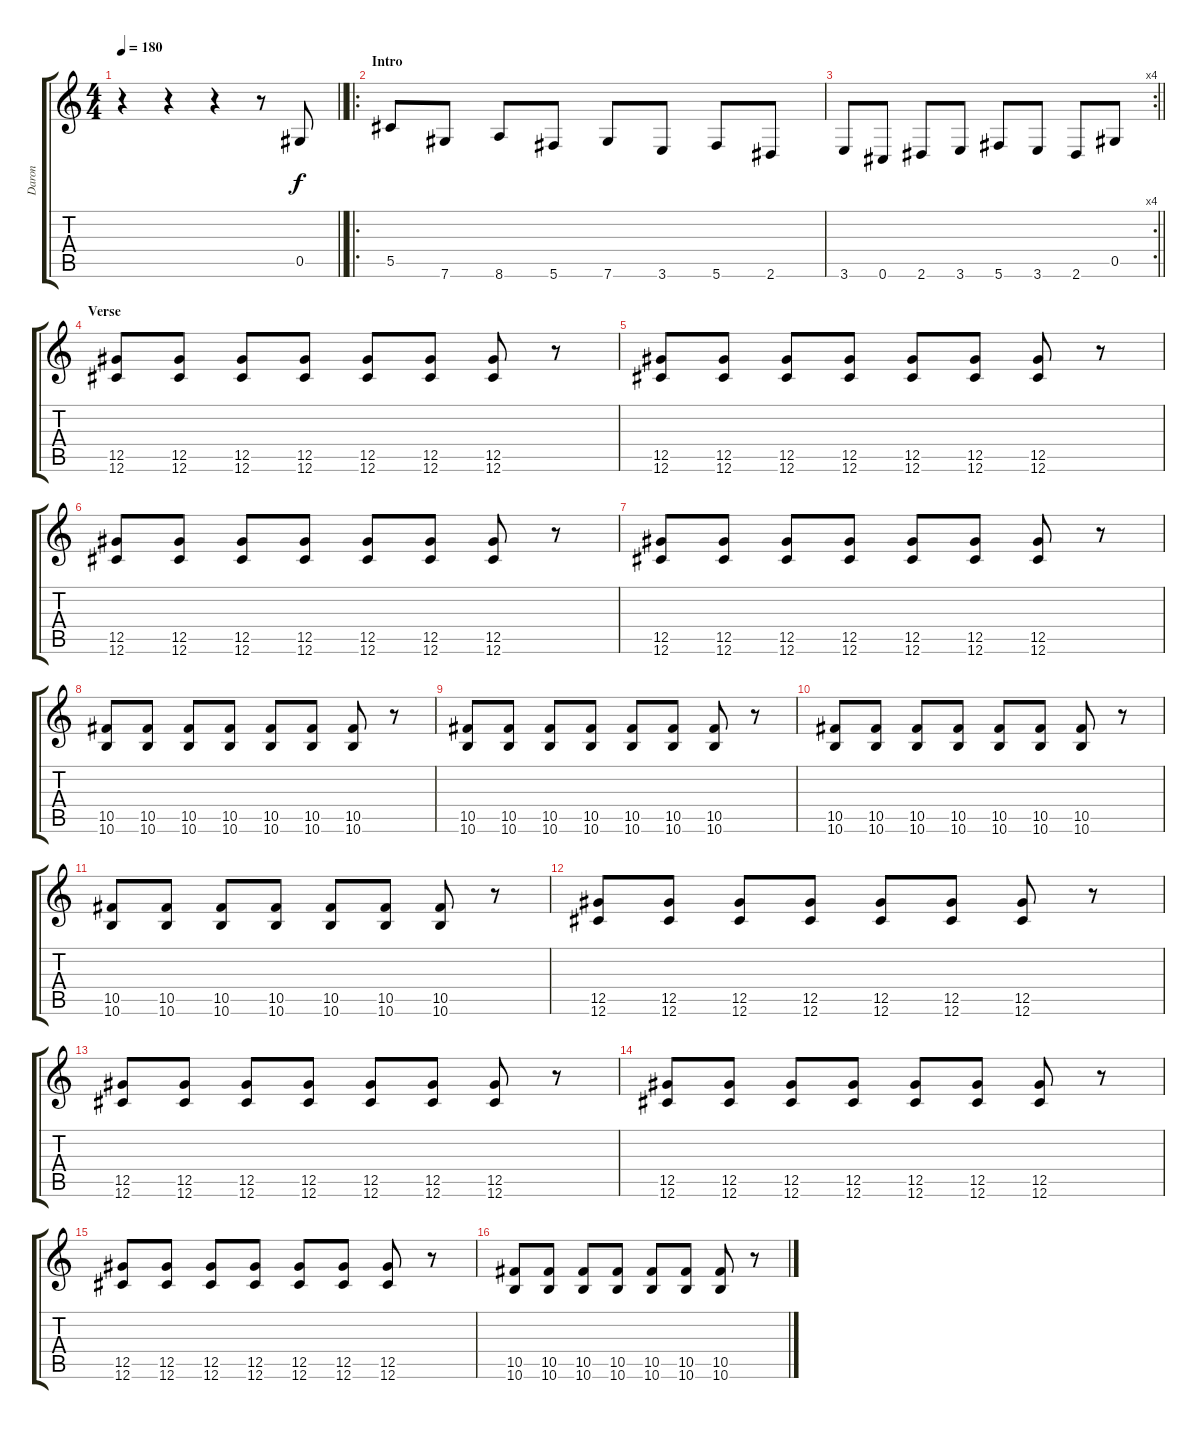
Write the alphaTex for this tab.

\track ("Daron" "Daron") {instrument overdrivenguitar}
\staff {score tabs}
\tuning (Eb4 Bb3 Gb3 Db3 Ab2 Db2) {hide}
\ts (4 4)
\tempo 180
\clef g2
\barLineRight lightlight
\ks c
r.4{dy f instrument overdrivenguitar} r.4 r.4 r.8 0.5.8 |
\ro
\section ("" "Intro")
5.5.8 7.6.8 8.6.8 5.6.8 7.6.8 3.6.8 5.6.8 2.6.8 |
\rc 4
\barLineRight lightlight
3.6.8 0.6.8 2.6.8 3.6.8 5.6.8 3.6.8 2.6.8 0.5.8 |
\section ("" "Verse ")
(12.5 12.6).8 (12.5 12.6).8 (12.5 12.6).8 (12.5 12.6).8 (12.5 12.6).8 (12.5 12.6).8 (12.5 12.6).8 r.8 |
(12.5 12.6).8 (12.5 12.6).8 (12.5 12.6).8 (12.5 12.6).8 (12.5 12.6).8 (12.5 12.6).8 (12.5 12.6).8 r.8 |
(12.5 12.6).8 (12.5 12.6).8 (12.5 12.6).8 (12.5 12.6).8 (12.5 12.6).8 (12.5 12.6).8 (12.5 12.6).8 r.8 |
(12.5 12.6).8 (12.5 12.6).8 (12.5 12.6).8 (12.5 12.6).8 (12.5 12.6).8 (12.5 12.6).8 (12.5 12.6).8 r.8 |
(10.5 10.6).8 (10.5 10.6).8 (10.5 10.6).8 (10.5 10.6).8 (10.5 10.6).8 (10.5 10.6).8 (10.5 10.6).8 r.8 |
(10.5 10.6).8 (10.5 10.6).8 (10.5 10.6).8 (10.5 10.6).8 (10.5 10.6).8 (10.5 10.6).8 (10.5 10.6).8 r.8 |
(10.5 10.6).8 (10.5 10.6).8 (10.5 10.6).8 (10.5 10.6).8 (10.5 10.6).8 (10.5 10.6).8 (10.5 10.6).8 r.8 |
(10.5 10.6).8 (10.5 10.6).8 (10.5 10.6).8 (10.5 10.6).8 (10.5 10.6).8 (10.5 10.6).8 (10.5 10.6).8 r.8 |
(12.5 12.6).8 (12.5 12.6).8 (12.5 12.6).8 (12.5 12.6).8 (12.5 12.6).8 (12.5 12.6).8 (12.5 12.6).8 r.8 |
(12.5 12.6).8 (12.5 12.6).8 (12.5 12.6).8 (12.5 12.6).8 (12.5 12.6).8 (12.5 12.6).8 (12.5 12.6).8 r.8 |
(12.5 12.6).8 (12.5 12.6).8 (12.5 12.6).8 (12.5 12.6).8 (12.5 12.6).8 (12.5 12.6).8 (12.5 12.6).8 r.8 |
(12.5 12.6).8 (12.5 12.6).8 (12.5 12.6).8 (12.5 12.6).8 (12.5 12.6).8 (12.5 12.6).8 (12.5 12.6).8 r.8 |
(10.5 10.6).8 (10.5 10.6).8 (10.5 10.6).8 (10.5 10.6).8 (10.5 10.6).8 (10.5 10.6).8 (10.5 10.6).8 r.8
